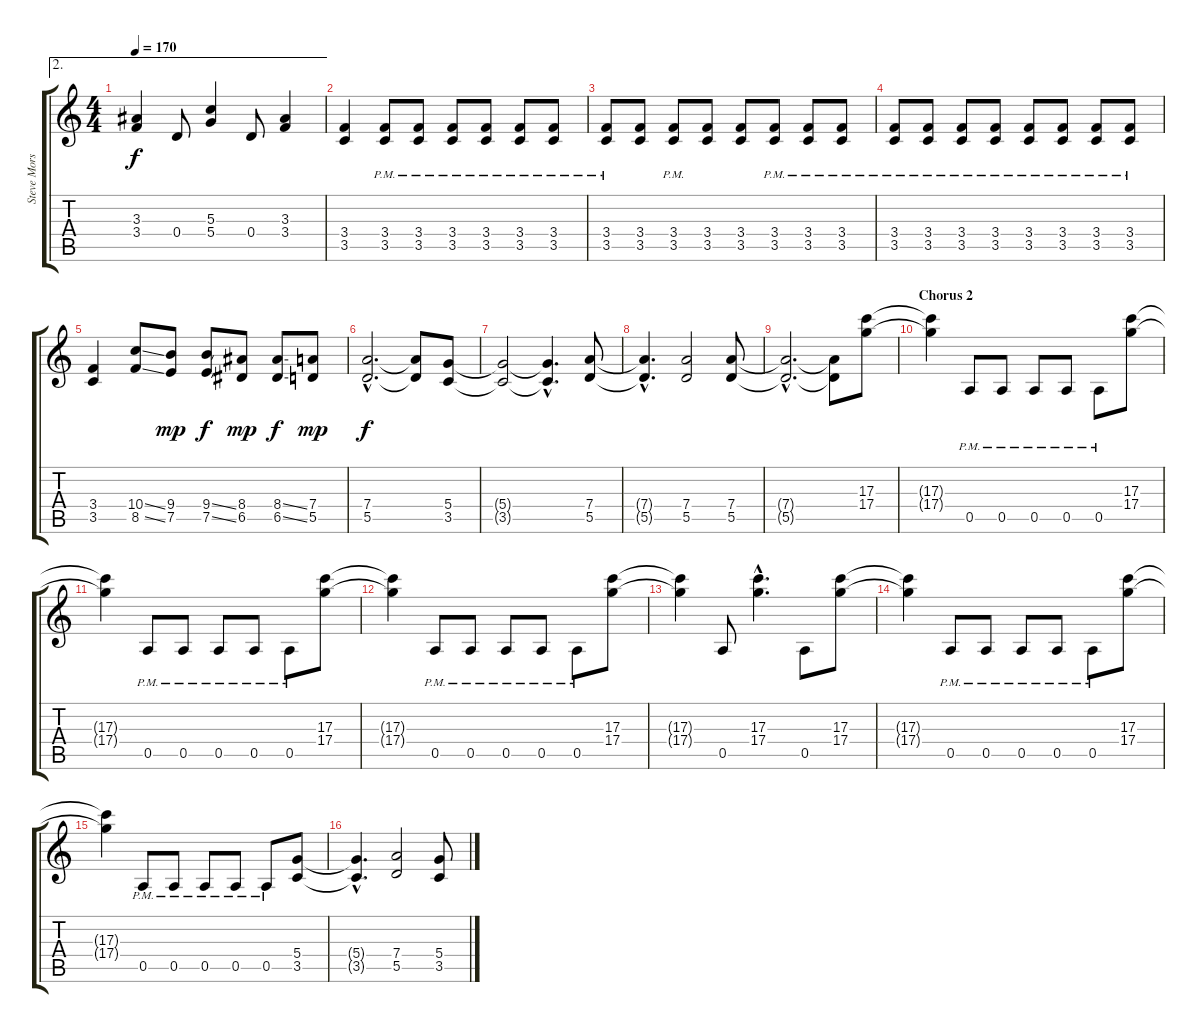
\track ("Steve Morse" "Steve Mors") {instrument overdrivenguitar}
\staff {score tabs}
\tuning (E4 B3 G3 D3 A2 E2) {hide}
\ae 2
\ts (4 4)
\tempo 170
\clef g2
\ks c
(3.3 3.4).4{dy f} 0.4.8 (5.3 5.4).4 0.4.8 (3.3 3.4).4 |
(3.4 3.5).4 (3.4{pm} 3.5{pm}).8 (3.4{pm} 3.5{pm}).8 (3.4{pm} 3.5{pm}).8 (3.4{pm} 3.5{pm}).8 (3.4{pm} 3.5{pm}).8 (3.4{pm} 3.5{pm}).8 |
(3.4{pm} 3.5{pm}).8 (3.4 3.5).8 (3.4{pm} 3.5{pm}).8 (3.4 3.5).8 (3.4 3.5).8 (3.4{pm} 3.5{pm}).8 (3.4{pm} 3.5{pm}).8 (3.4{pm} 3.5{pm}).8 |
(3.4{pm} 3.5{pm}).8 (3.4{pm} 3.5{pm}).8 (3.4{pm} 3.5{pm}).8 (3.4{pm} 3.5{pm}).8 (3.4{pm} 3.5{pm}).8 (3.4{pm} 3.5{pm}).8 (3.4{pm} 3.5{pm}).8 (3.4{pm} 3.5{pm}).8 |
(3.4 3.5).4 (10.4{ss} 8.5{ss}).8 (9.4 7.5).8{dy mp} (9.4{ss} 7.5{ss}).8{dy f} (8.4 6.5).8{dy mp} (8.4{ss} 6.5{ss}).8{dy f} (7.4 5.5).8{dy mp} |
(7.4{hac} 5.5{hac}).2{d dy f} (7.4{t} 5.5{t}).8 (5.4 3.5).8 |
(5.4{t} 3.5{t}).2 (5.4{hac t} 3.5{hac t}).4{d} (7.4 5.5).8 |
(7.4{hac t} 5.5{hac t}).4{d} (7.4 5.5).2 (7.4 5.5).8 |
(7.4{hac t} 5.5{hac t}).2{d} (7.4{t} 5.5{t}).8 (17.3 17.4).8 |
\section ("" "Chorus 2")
(17.3{t} 17.4{t}).4 0.5{pm}.8 0.5{pm}.8 0.5{pm}.8 0.5{pm}.8 0.5{pm}.8 (17.3 17.4).8 |
(17.3{t} 17.4{t}).4 0.5{pm}.8 0.5{pm}.8 0.5{pm}.8 0.5{pm}.8 0.5{pm}.8 (17.3 17.4).8 |
(17.3{t} 17.4{t}).4 0.5{pm}.8 0.5{pm}.8 0.5{pm}.8 0.5{pm}.8 0.5{pm}.8 (17.3 17.4).8 |
(17.3{t} 17.4{t}).4 0.5.8 (17.3{hac} 17.4{hac}).4{d} 0.5.8 (17.3 17.4).8 |
(17.3{t} 17.4{t}).4 0.5{pm}.8 0.5{pm}.8 0.5{pm}.8 0.5{pm}.8 0.5{pm}.8 (17.3 17.4).8 |
(17.3{t} 17.4{t}).4 0.5{pm}.8 0.5{pm}.8 0.5{pm}.8 0.5{pm}.8 0.5{pm}.8 (5.4 3.5).8 |
(5.4{hac t} 3.5{hac t}).4{d} (7.4 5.5).2 (5.4 3.5).8
